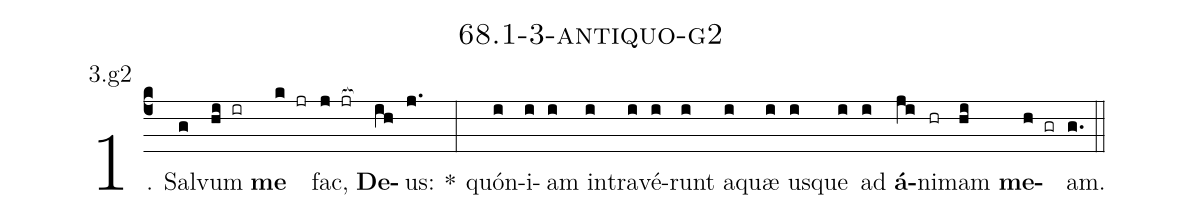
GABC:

name: 68.1-3-antiquo-g2;
annotation: 3.g2;
%%
(c4)1. Sal(g)vum(hi ir) <b>me</b>(k jr) fac,(j jr[ocb:1{]) <b>De</b>(ih[ocb:0}])us:(j.) *(:) quón(i)i(i)am(i) in(i)tra(i)vé(i)runt(i) a(i)quæ(i) us(i)que(i) ad(i) <b>á</b>(ji)ni(hr)mam(hi) <b>me</b>(h gr)am.(g.) (::)


%E(i) u(i) o(ji) u(hi) a(h) e.(g.) (::)
